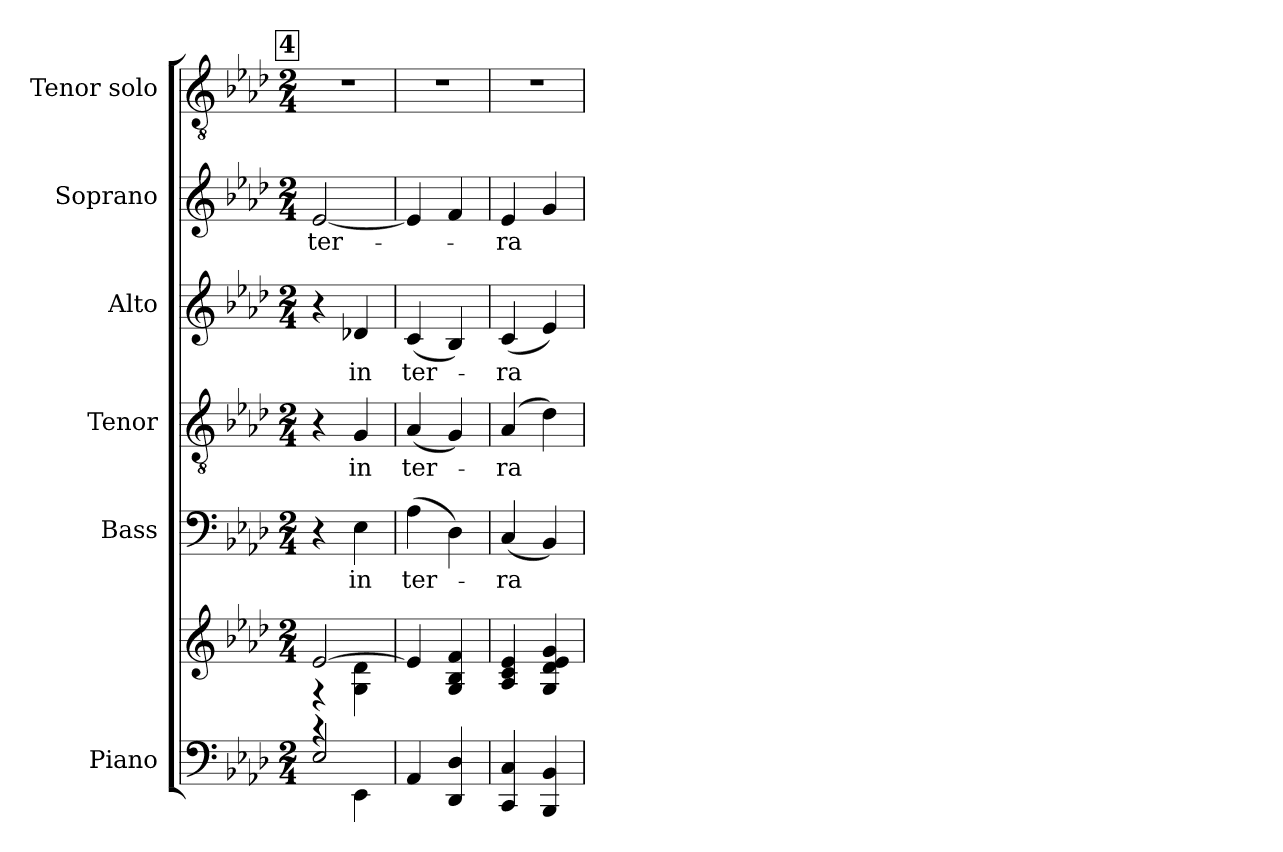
**kern	**kern	**kern	**text	**kern	**text	**kern	**text	**kern	**text	**kern
*part6	*part6	*part5	*part5	*part4	*part4	*part3	*part3	*part2	*part2	*part1
*staff7	*staff6	*staff5	*staff5	*staff4	*staff4	*staff3	*staff3	*staff2	*staff2	*staff1
*I"Piano	*	*I"Bass	*	*I"Tenor	*	*I"Alto	*	*I"Soprano	*	*I"Tenor solo
*I'Pno.	*	*I'B.	*	*I'T.	*	*I'A.	*	*I'S.	*	*I'T.s
*clefF4	*clefG2	*clefF4	*	*clefGv2	*	*clefG2	*	*clefG2	*	*clefGv2
*k[b-e-a-d-]	*k[b-e-a-d-]	*k[b-e-a-d-]	*	*k[b-e-a-d-]	*	*k[b-e-a-d-]	*	*k[b-e-a-d-]	*	*k[b-e-a-d-]
*M2/4	*M2/4	*M2/4	*	*M2/4	*	*M2/4	*	*M2/4	*	*M2/4
!!LO:REH:place=s1:a:B:fs=14:t=4
=85	=85	=85	=85	=85	=85	=85	=85	=85	=85	=85
*^	*^	*	*	*	*	*	*	*	*	*
!	!	!	!	!	!	!	!	!	!	!	!LO:LY:b	!
4r	2E-/	[2e-/	4r	4r	.	4r	.	4r	.	[2e-/	ter-	2r
!	!	!	!	!	!LO:LY:b	!	!LO:LY:b	!	!LO:LY:b	!	!	!
4EE-\	.	.	4G\ 4d-i\	4E-\	in	4G/	in	4d-X/	in	.	.	.
*v	*v	*	*	*	*	*	*	*	*	*	*	*
=86	=86	=86	=86	=86	=86	=86	=86	=86	=86	=86	=86
!	!	!	!	!LO:LY:b	!	!LO:LY:b	!	!LO:LY:b	!	!	!
*	*v	*v	*	*	*	*	*	*	*	*	*
4AA-/	4e-/]	(>4A-\	ter-	(<4A-/	ter-	(<4c/	ter-	4e-/]	.	2r
4DD-/ 4D-/	4G/ 4B-/ 4f/	4D-\)	.	4G/)	.	4B-/)	.	4f/	.	.
=87	=87	=87	=87	=87	=87	=87	=87	=87	=87	=87
!	!	!	!LO:LY:b	!	!LO:LY:b	!	!LO:LY:b	!	!LO:LY:b	!
4CC/ 4C/	4A-/ 4c/ 4e-/	(<4C/	-ra	(>4A-/	-ra	(<4c/	-ra	4e-/	-ra	2r
4BBB-/ 4BB-/	4G/ 4d-/ 4e-/ 4g/	4BB-/)	.	4d-\)	.	4e-/)	.	4g/	.	.
=	=	=	=	=	=	=	=	=	=	=
*-	*-	*-	*-	*-	*-	*-	*-	*-	*-	*-
